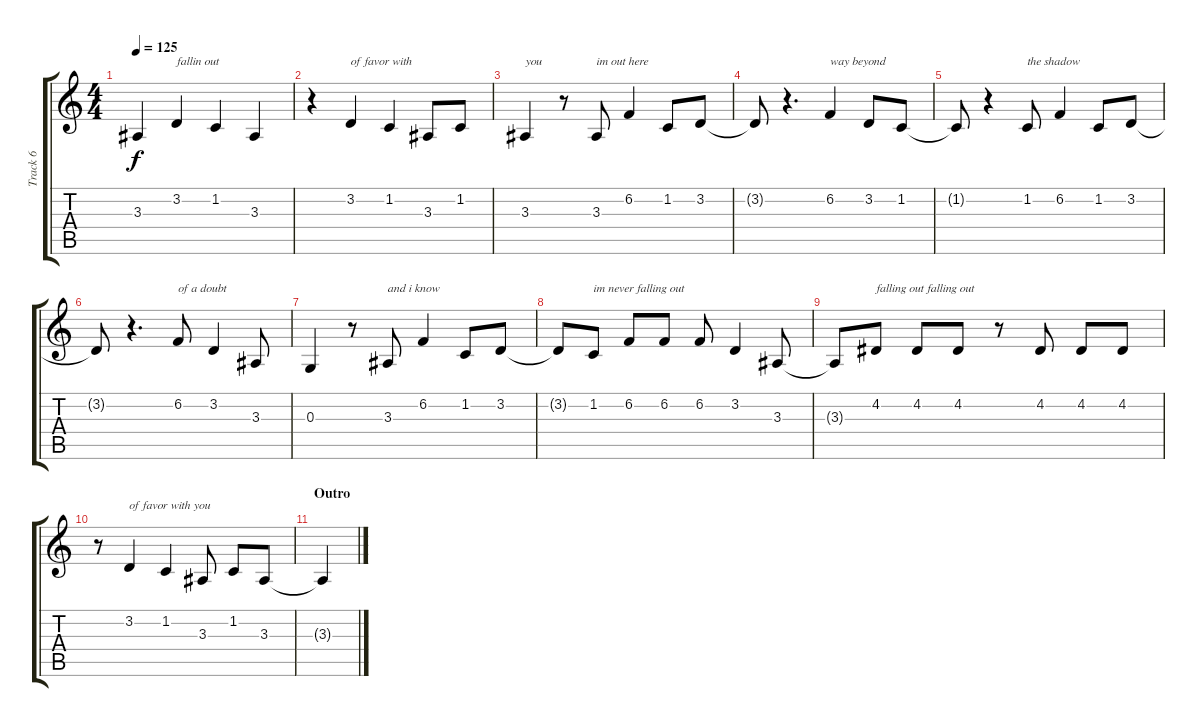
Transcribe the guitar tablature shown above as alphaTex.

\track ("Track 6" "Track 6") {instrument oboe}
\staff {score tabs}
\tuning (E4 B3 G3 D3 A2 E2) {hide}
\ts (4 4)
\tempo 125
\clef g2
\ks c
3.3{t}.4{dy f} 3.2.4{txt "fallin out"} 1.2.4 3.3.4 |
r.4 3.2.4{txt "of favor with"} 1.2.4 3.3.8 1.2.8 |
3.3.4{txt "you"} r.8 3.3.8{txt "im out here"} 6.2.4 1.2.8 3.2.8 |
3.2{t}.8 r.4{d} 6.2.4{txt "way beyond"} 3.2.8 1.2.8 |
1.2{t}.8 r.4 1.2.8{txt "the shadow"} 6.2.4 1.2.8 3.2.8 |
3.2{t}.8 r.4{d} 6.2.8{txt "of a doubt"} 3.2.4 3.3.8 |
0.3.4 r.8 3.3.8{txt "and i know"} 6.2.4 1.2.8 3.2.8 |
3.2{t}.8 1.2.8{txt "im never falling out"} 6.2.8 6.2.8 6.2.8 3.2.4 3.3.8 |
3.3{t}.8 4.2.8{txt "falling out falling out"} 4.2.8 4.2.8 r.8 4.2.8 4.2.8 4.2.8 |
r.8 3.2.4{txt "of favor with you"} 1.2.4 3.3.8 1.2.8 3.3.8 |
\section ("" "Outro")
3.3{t}.4
